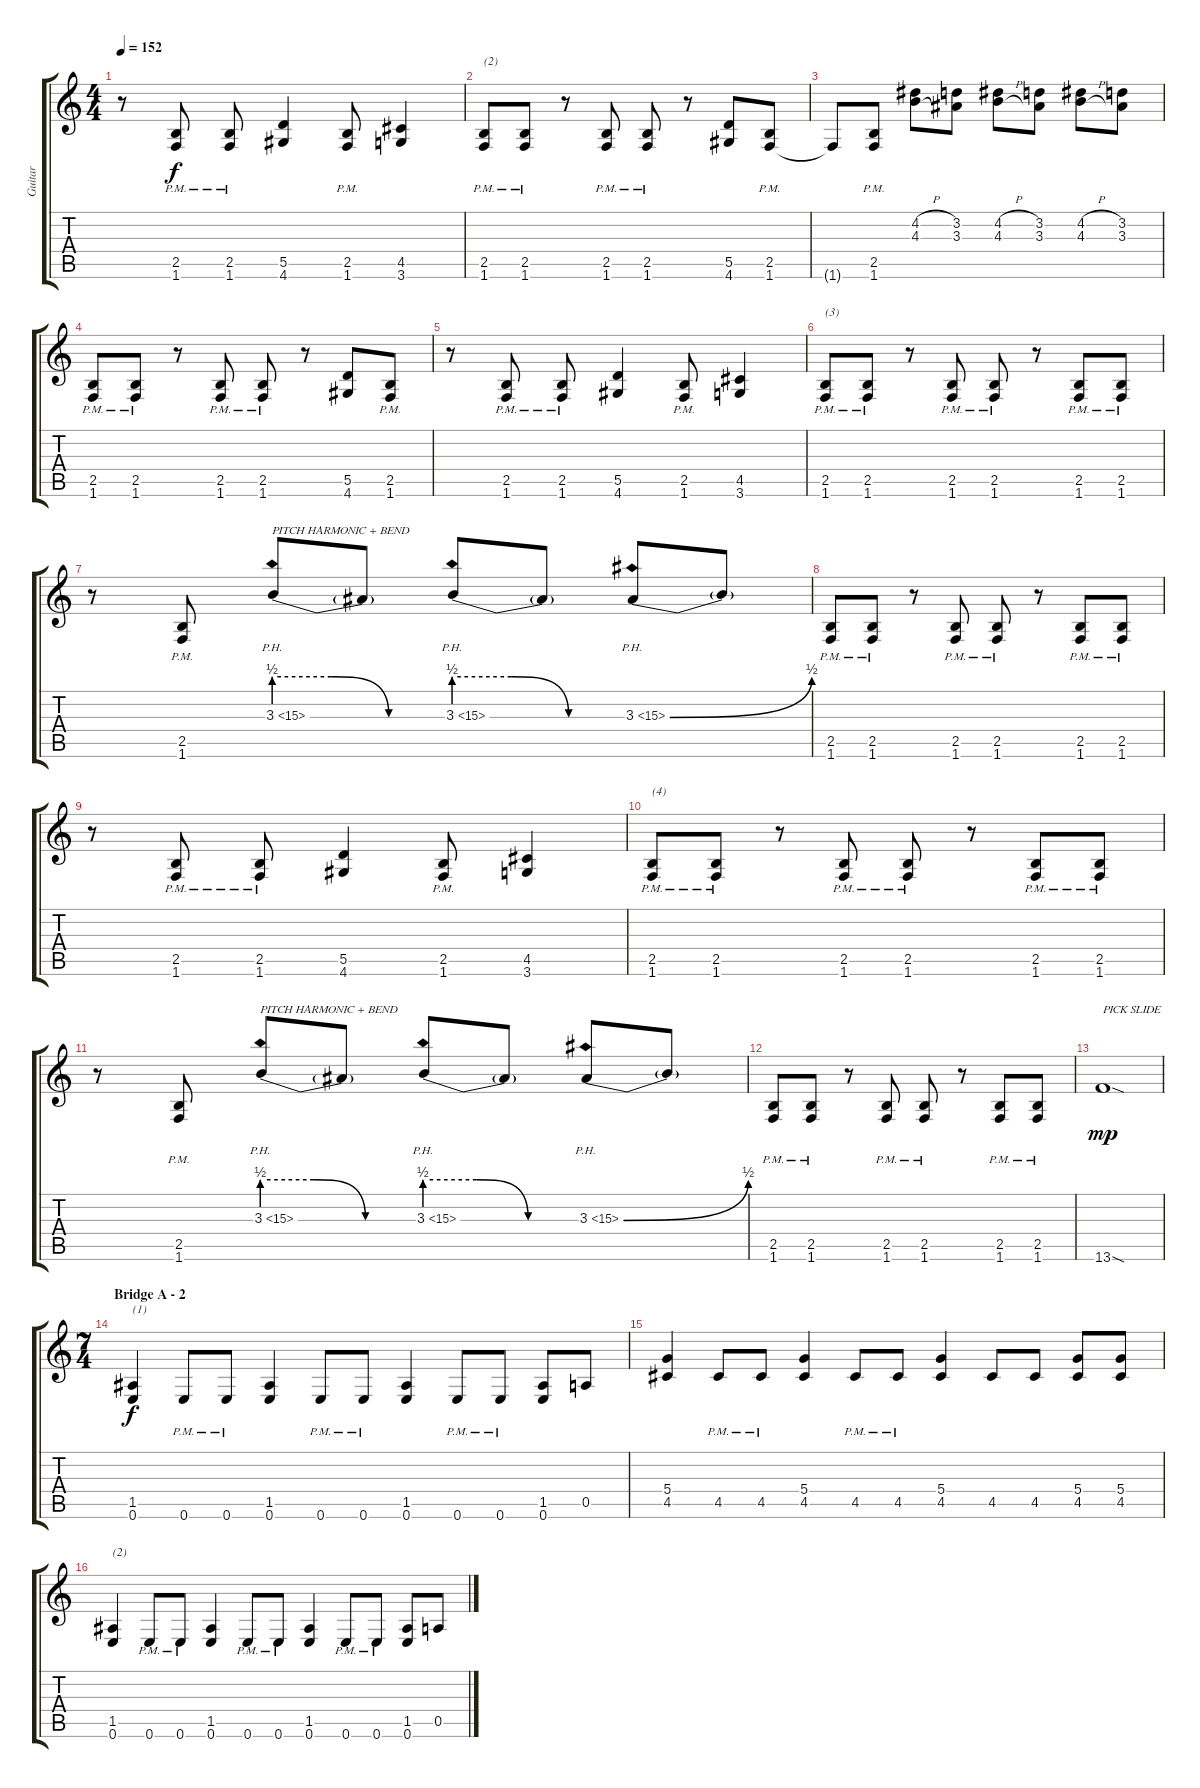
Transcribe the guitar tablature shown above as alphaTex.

\track ("Guitar" "Guitar") {instrument distortionguitar}
\staff {score tabs}
\tuning (E4 B3 G3 D3 A2 E2) {hide}
\ts (4 4)
\tempo 152
\clef g2
\ks c
r.8{dy f} (2.5{pm} 1.6{pm}).8 (2.5{pm} 1.6{pm}).8 (5.5 4.6).4 (2.5{pm} 1.6{pm}).8 (4.5 3.6).4 |
(2.5{pm} 1.6{pm}).8{txt "(2)"} (2.5{pm} 1.6{pm}).8 r.8 (2.5{pm} 1.6{pm}).8 (2.5{pm} 1.6{pm}).8 r.8 (5.5 4.6).8 (2.5{pm} 1.6{pm}).8 |
1.6{t}.8 (2.5{pm} 1.6{pm}).8 (4.2{h} 4.3{h}).8 (3.2 3.3).8 (4.2{h} 4.3{h}).8 (3.2 3.3).8 (4.2{h} 4.3{h}).8 (3.2 3.3).8 |
(2.5{pm} 1.6{pm}).8 (2.5{pm} 1.6{pm}).8 r.8 (2.5{pm} 1.6{pm}).8 (2.5{pm} 1.6{pm}).8 r.8 (5.5 4.6).8 (2.5{pm} 1.6{pm}).8 |
r.8 (2.5{pm} 1.6{pm}).8 (2.5{pm} 1.6{pm}).8 (5.5 4.6).4 (2.5{pm} 1.6{pm}).8 (4.5 3.6).4 |
(2.5{pm} 1.6{pm}).8{txt "(3)"} (2.5{pm} 1.6{pm}).8 r.8 (2.5{pm} 1.6{pm}).8 (2.5{pm} 1.6{pm}).8 r.8 (2.5{pm} 1.6{pm}).8 (2.5{pm} 1.6{pm}).8 |
r.8 (2.5{pm} 1.6{pm}).8 3.3{be (custom 0 2 20 2 40 0 60 0) ph 12}.8{txt "PITCH HARMONIC + BEND" instrument guitarharmonics} 3.3{t}.8 3.3{be (custom 0 2 20 2 40 0 60 0) ph 12}.8 3.3{t}.8 3.3{be (bend 0 0 60 2) ph 12}.8 3.3{t}.8 |
(2.5{pm} 1.6{pm}).8{instrument distortionguitar} (2.5{pm} 1.6{pm}).8 r.8 (2.5{pm} 1.6{pm}).8 (2.5{pm} 1.6{pm}).8 r.8 (2.5{pm} 1.6{pm}).8 (2.5{pm} 1.6{pm}).8 |
r.8 (2.5{pm} 1.6{pm}).8 (2.5{pm} 1.6{pm}).8 (5.5 4.6).4 (2.5{pm} 1.6{pm}).8 (4.5 3.6).4 |
(2.5{pm} 1.6{pm}).8{txt "(4)"} (2.5{pm} 1.6{pm}).8 r.8 (2.5{pm} 1.6{pm}).8 (2.5{pm} 1.6{pm}).8 r.8 (2.5{pm} 1.6{pm}).8 (2.5{pm} 1.6{pm}).8 |
r.8 (2.5{pm} 1.6{pm}).8 3.3{be (custom 0 2 20 2 40 0 60 0) ph 12}.8{txt "PITCH HARMONIC + BEND" instrument guitarharmonics} 3.3{t}.8 3.3{be (custom 0 2 20 2 40 0 60 0) ph 12}.8 3.3{t}.8 3.3{be (bend 0 0 60 2) ph 12}.8 3.3{t}.8 |
(2.5{pm} 1.6{pm}).8{instrument distortionguitar} (2.5{pm} 1.6{pm}).8 r.8 (2.5{pm} 1.6{pm}).8 (2.5{pm} 1.6{pm}).8 r.8 (2.5{pm} 1.6{pm}).8 (2.5{pm} 1.6{pm}).8 |
13.6{sod}.1{txt "PICK SLIDE" dy mp} |
\ts (7 4)
\section ("" "Bridge A - 2")
(1.5 0.6).4{txt "(1)" dy f} 0.6{pm}.8 0.6{pm}.8 (1.5 0.6).4 0.6{pm}.8 0.6{pm}.8 (1.5 0.6).4 0.6{pm}.8 0.6{pm}.8 (1.5 0.6).8 0.5.8 |
(5.4 4.5).4 4.5{pm}.8 4.5{pm}.8 (5.4 4.5).4 4.5{pm}.8 4.5{pm}.8 (5.4 4.5).4 4.5.8 4.5.8 (5.4 4.5).8 (5.4 4.5).8 |
(1.5 0.6).4{txt "(2)"} 0.6{pm}.8 0.6{pm}.8 (1.5 0.6).4 0.6{pm}.8 0.6{pm}.8 (1.5 0.6).4 0.6{pm}.8 0.6{pm}.8 (1.5 0.6).8 0.5.8
